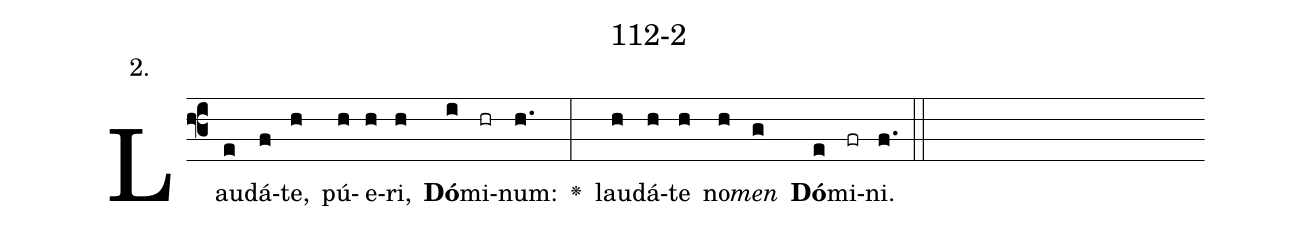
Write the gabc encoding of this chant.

name: 112-2;
annotation: 2.;
%%
(f3)Lau(e)dá(f)te,(h) pú(h)e(h)ri,(h) <b>Dó</b>(i)mi(hr)num:(h.) <v>\greheightstar</v>(:) lau(h)dá(h)te(h) no(h)<i>men</i>(g) <b>Dó</b>(e)mi(fr)ni.(f.) (::)


%E(h) u(h) o(h) u(g) a(e) e.(f.) (::)
